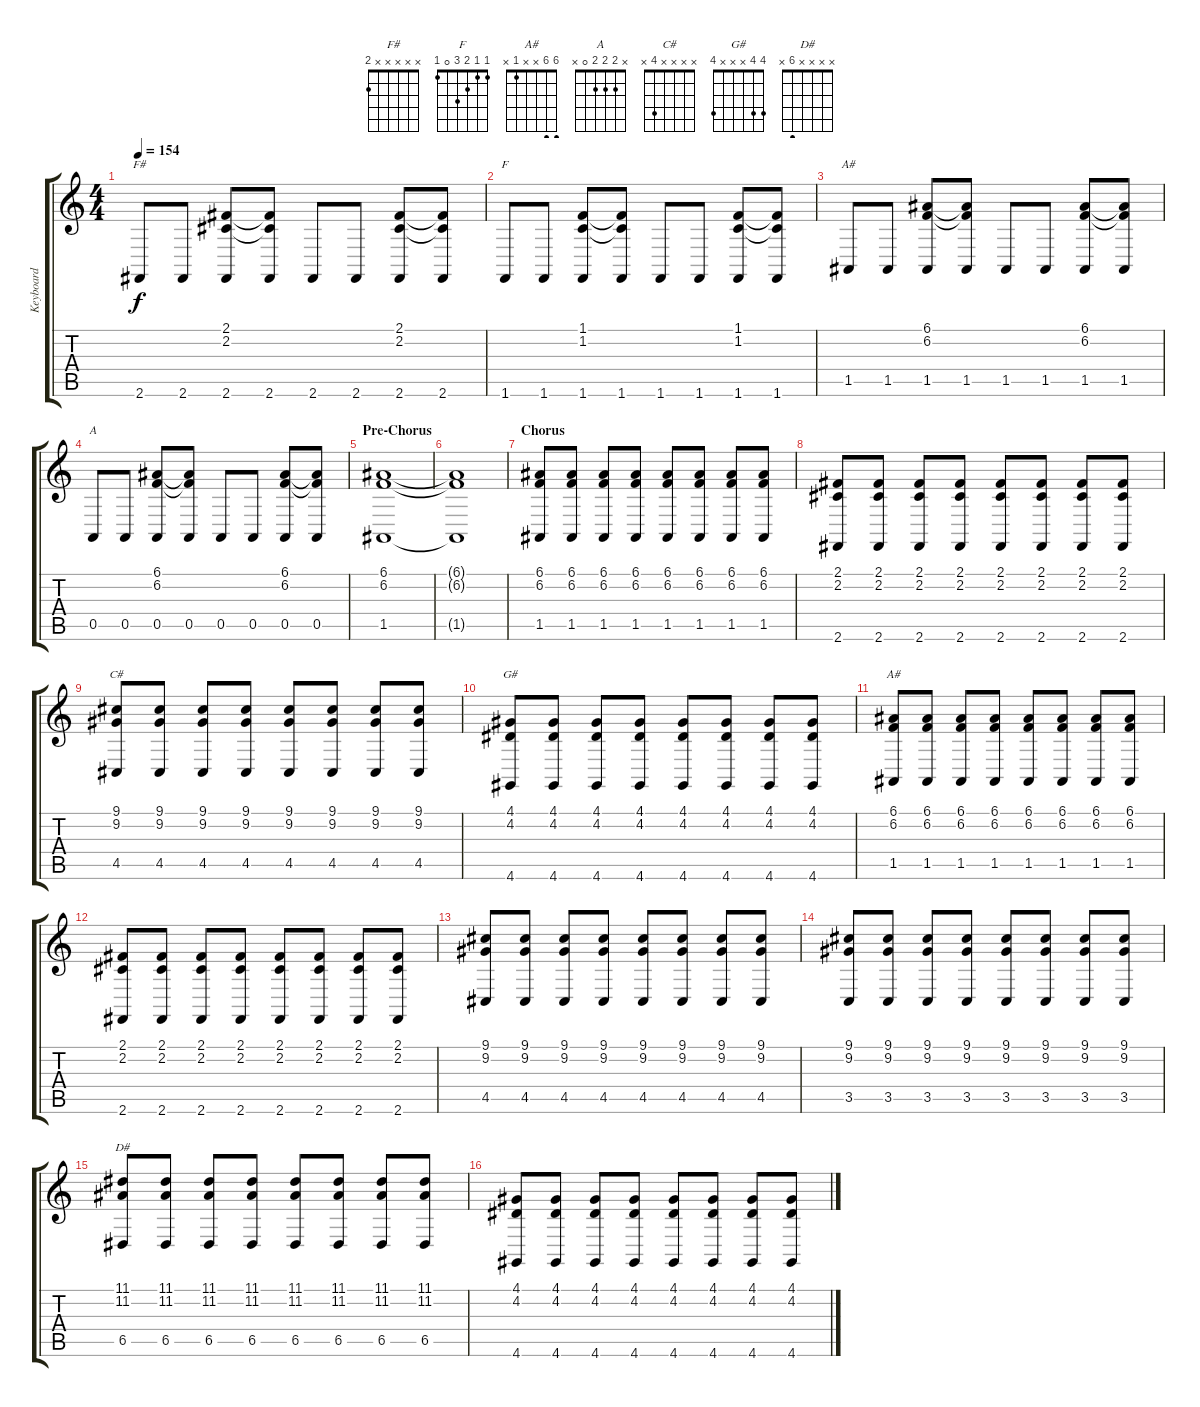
\track ("Keyboard" "Keyboard") {instrument electricgrandpiano}
\staff {score tabs}
\tuning (E4 B3 G3 D3 A2 E2) {hide}
\chord ("F#" x x x x x 2)
\chord ("F" 1 1 2 3 0 1)
\chord ("A#" x x x x 1 x)
\chord ("A" x 2 2 2 0 x)
\chord ("C#" x x x x 4 x)
\chord ("G#" 4 4 x x x 4)
\chord ("A#" 6 6 x x 1 x)
\chord ("D#" x x x x 6 x)
\ts (4 4)
\tempo 154
\clef g2
\ks c
2.6.8{ch "F#" dy f} 2.6.8 (2.1 2.2 2.6).8 (2.1{t} 2.2{t} 2.6).8 2.6.8 2.6.8 (2.1 2.2 2.6).8 (2.1{t} 2.2{t} 2.6).8 |
1.6.8{ch "F"} 1.6.8 (1.1 1.2 1.6).8 (1.1{t} 1.2{t} 1.6).8 1.6.8 1.6.8 (1.1 1.2 1.6).8 (1.1{t} 1.2{t} 1.6).8 |
1.5.8{ch "A#"} 1.5.8 (6.1 6.2 1.5).8 (6.1{t} 6.2{t} 1.5).8 1.5.8 1.5.8 (6.1 6.2 1.5).8 (6.1{t} 6.2{t} 1.5).8 |
0.5.8{ch "A"} 0.5.8 (6.1 6.2 0.5).8 (6.1{t} 6.2{t} 0.5).8 0.5.8 0.5.8 (6.1 6.2 0.5).8 (6.1{t} 6.2{t} 0.5).8 |
\section ("" "Pre-Chorus")
(6.1 6.2 1.5).1 |
(6.1{t} 6.2{t} 1.5{t}).1 |
\section ("" "Chorus")
(6.1 6.2 1.5).8 (6.1 6.2 1.5).8 (6.1 6.2 1.5).8 (6.1 6.2 1.5).8 (6.1 6.2 1.5).8 (6.1 6.2 1.5).8 (6.1 6.2 1.5).8 (6.1 6.2 1.5).8 |
(2.1 2.2 2.6).8 (2.1 2.2 2.6).8 (2.1 2.2 2.6).8 (2.1 2.2 2.6).8 (2.1 2.2 2.6).8 (2.1 2.2 2.6).8 (2.1 2.2 2.6).8 (2.1 2.2 2.6).8 |
(9.1 9.2 4.5).8{ch "C#"} (9.1 9.2 4.5).8 (9.1 9.2 4.5).8 (9.1 9.2 4.5).8 (9.1 9.2 4.5).8 (9.1 9.2 4.5).8 (9.1 9.2 4.5).8 (9.1 9.2 4.5).8 |
(4.1 4.2 4.6).8{ch "G#"} (4.1 4.2 4.6).8 (4.1 4.2 4.6).8 (4.1 4.2 4.6).8 (4.1 4.2 4.6).8 (4.1 4.2 4.6).8 (4.1 4.2 4.6).8 (4.1 4.2 4.6).8 |
(6.1 6.2 1.5).8{ch "A#"} (6.1 6.2 1.5).8 (6.1 6.2 1.5).8 (6.1 6.2 1.5).8 (6.1 6.2 1.5).8 (6.1 6.2 1.5).8 (6.1 6.2 1.5).8 (6.1 6.2 1.5).8 |
(2.1 2.2 2.6).8 (2.1 2.2 2.6).8 (2.1 2.2 2.6).8 (2.1 2.2 2.6).8 (2.1 2.2 2.6).8 (2.1 2.2 2.6).8 (2.1 2.2 2.6).8 (2.1 2.2 2.6).8 |
(9.1 9.2 4.5).8 (9.1 9.2 4.5).8 (9.1 9.2 4.5).8 (9.1 9.2 4.5).8 (9.1 9.2 4.5).8 (9.1 9.2 4.5).8 (9.1 9.2 4.5).8 (9.1 9.2 4.5).8 |
(9.1 9.2 3.5).8 (9.1 9.2 3.5).8 (9.1 9.2 3.5).8 (9.1 9.2 3.5).8 (9.1 9.2 3.5).8 (9.1 9.2 3.5).8 (9.1 9.2 3.5).8 (9.1 9.2 3.5).8 |
(11.1 11.2 6.5).8{ch "D#"} (11.1 11.2 6.5).8 (11.1 11.2 6.5).8 (11.1 11.2 6.5).8 (11.1 11.2 6.5).8 (11.1 11.2 6.5).8 (11.1 11.2 6.5).8 (11.1 11.2 6.5).8 |
(4.1 4.2 4.6).8 (4.1 4.2 4.6).8 (4.1 4.2 4.6).8 (4.1 4.2 4.6).8 (4.1 4.2 4.6).8 (4.1 4.2 4.6).8 (4.1 4.2 4.6).8 (4.1 4.2 4.6).8
